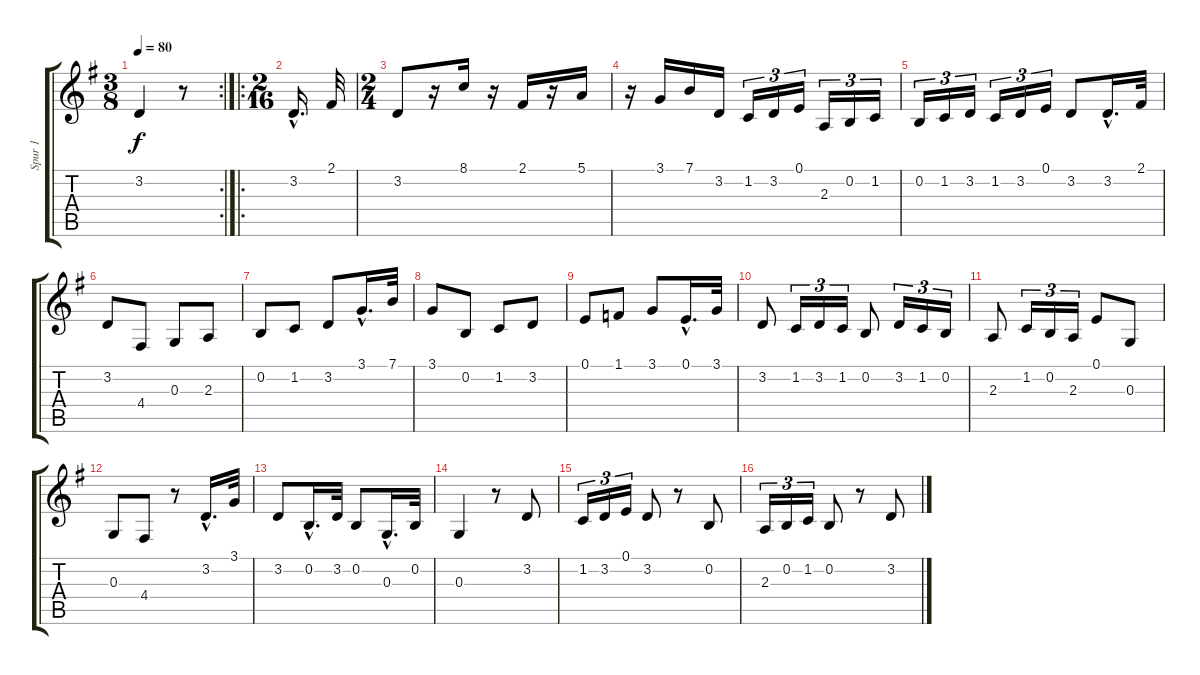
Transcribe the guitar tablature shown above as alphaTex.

\track ("Spur 1" "Spur 1") {instrument acousticgrandpiano}
\staff {score tabs}
\tuning (E4 B3 G3 D3 A2 E2) {hide}
\rc 2
\ts (3 8)
\tempo 80
\clef g2
\ks g
3.2.4{dy f} r.8 |
\ro
\ts (2 16)
3.2{hac}.16{d} 2.1.32 |
\ts (2 4)
3.2.8 r.16 8.1.16 r.16 2.1.16 r.16 5.1.16 |
r.16 3.1.16 7.1.16 3.2.16 1.2.16{tu (3 2)} 3.2.16{tu (3 2)} 0.1.16{tu (3 2)} 2.3.16{tu (3 2)} 0.2.16{tu (3 2)} 1.2.16{tu (3 2)} |
0.2.16{tu (3 2)} 1.2.16{tu (3 2)} 3.2.16{tu (3 2)} 1.2.16{tu (3 2)} 3.2.16{tu (3 2)} 0.1.16{tu (3 2)} 3.2.8 3.2{hac}.16{d} 2.1.32 |
3.2.8 4.4.8 0.3.8 2.3.8 |
0.2.8 1.2.8 3.2.8 3.1{hac}.16{d} 7.1.32 |
3.1.8 0.2.8 1.2.8 3.2.8 |
0.1.8 1.1.8 3.1.8 0.1{hac}.16{d} 3.1.32 |
3.2.8 1.2.16{tu (3 2)} 3.2.16{tu (3 2)} 1.2.16{tu (3 2)} 0.2.8 3.2.16{tu (3 2)} 1.2.16{tu (3 2)} 0.2.16{tu (3 2)} |
2.3.8 1.2.16{tu (3 2)} 0.2.16{tu (3 2)} 2.3.16{tu (3 2)} 0.1.8 0.3.8 |
0.3.8 4.4.8 r.8 3.2{hac}.16{d} 3.1.32 |
3.2.8 0.2{hac}.16{d} 3.2.32 0.2.8 0.3{hac}.16{d} 0.2.32 |
0.3.4 r.8 3.2.8 |
1.2.16{tu (3 2)} 3.2.16{tu (3 2)} 0.1.16{tu (3 2)} 3.2.8 r.8 0.2.8 |
2.3.16{tu (3 2)} 0.2.16{tu (3 2)} 1.2.16{tu (3 2)} 0.2.8 r.8 3.2.8
